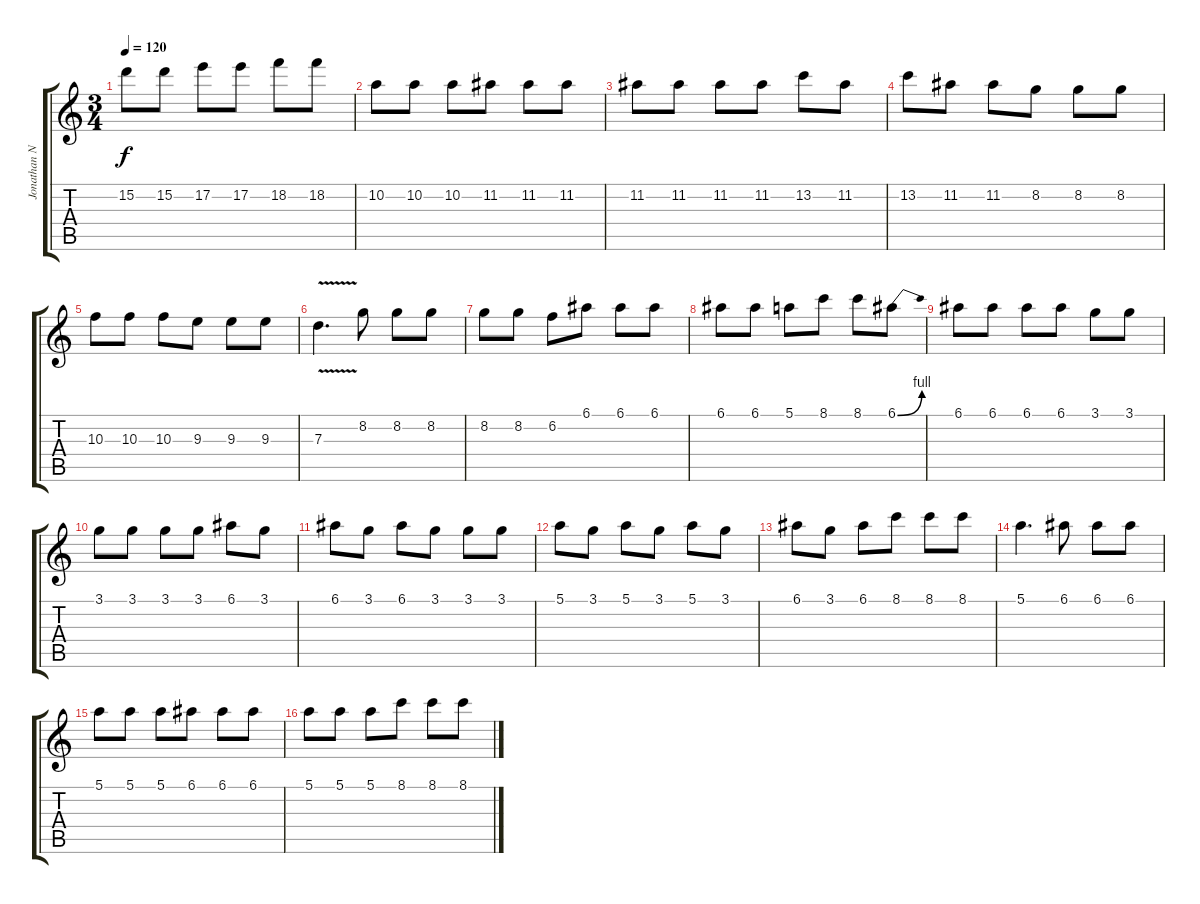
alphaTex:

\track ("Jonathan Nido (lead)" "Jonathan N") {instrument electricguitarjazz}
\staff {score tabs}
\tuning (E4 B3 G3 D3 A2 D2) {hide}
\ts (3 4)
\tempo 120
\clef g2
\ks c
15.2.8{dy f} 15.2.8 17.2.8 17.2.8 18.2.8 18.2.8 |
10.2.8 10.2.8 10.2.8 11.2.8 11.2.8 11.2.8 |
11.2.8 11.2.8 11.2.8 11.2.8 13.2.8 11.2.8 |
13.2.8 11.2.8 11.2.8 8.2.8 8.2.8 8.2.8 |
10.3.8 10.3.8 10.3.8 9.3.8 9.3.8 9.3.8 |
7.3{v}.4{d} 8.2.8 8.2.8 8.2.8 |
8.2.8 8.2.8 6.2.8 6.1.8 6.1.8 6.1.8 |
6.1.8 6.1.8 5.1.8 8.1.8 8.1.8 6.1{be (bend 0 0 60 4)}.8 |
6.1.8 6.1.8 6.1.8 6.1.8 3.1.8 3.1.8 |
3.1.8 3.1.8 3.1.8 3.1.8 6.1.8 3.1.8 |
6.1.8 3.1.8 6.1.8 3.1.8 3.1.8 3.1.8 |
5.1.8 3.1.8 5.1.8 3.1.8 5.1.8 3.1.8 |
6.1.8 3.1.8 6.1.8 8.1.8 8.1.8 8.1.8 |
5.1.4{d} 6.1.8 6.1.8 6.1.8 |
5.1.8 5.1.8 5.1.8 6.1.8 6.1.8 6.1.8 |
5.1.8 5.1.8 5.1.8 8.1.8 8.1.8 8.1.8
